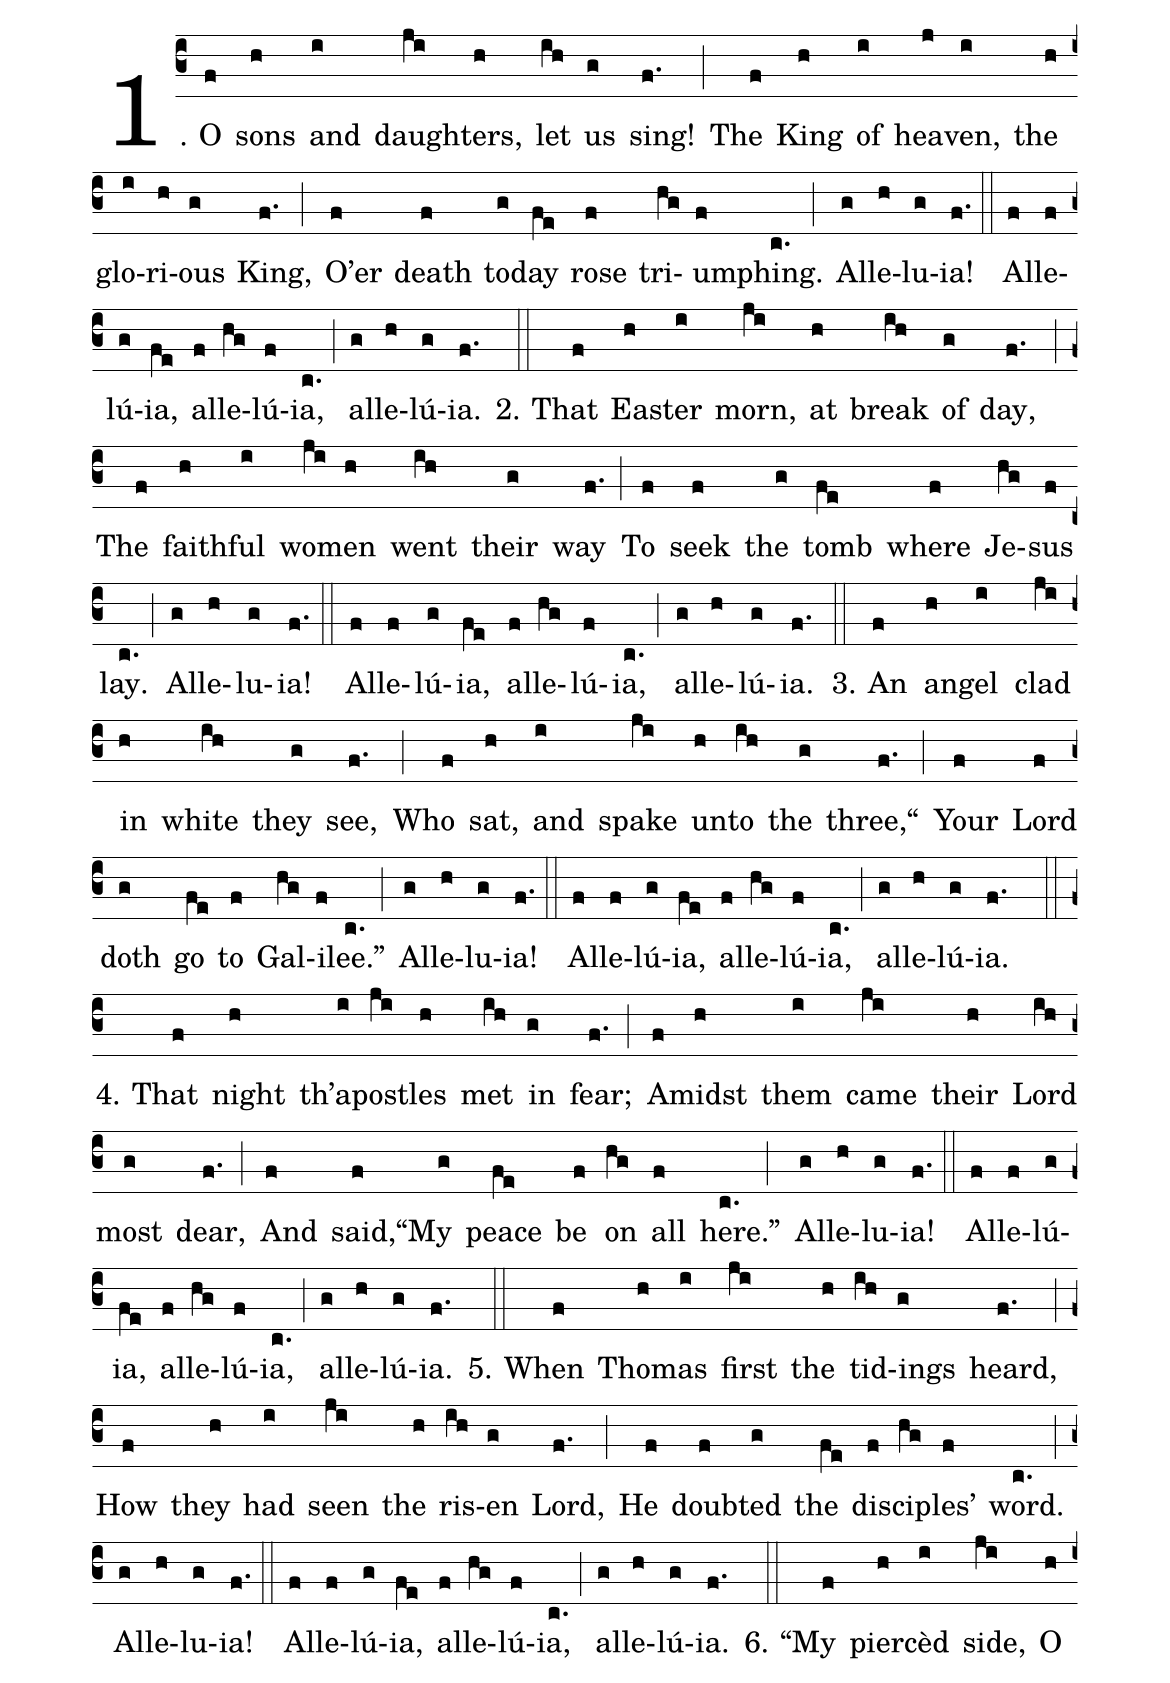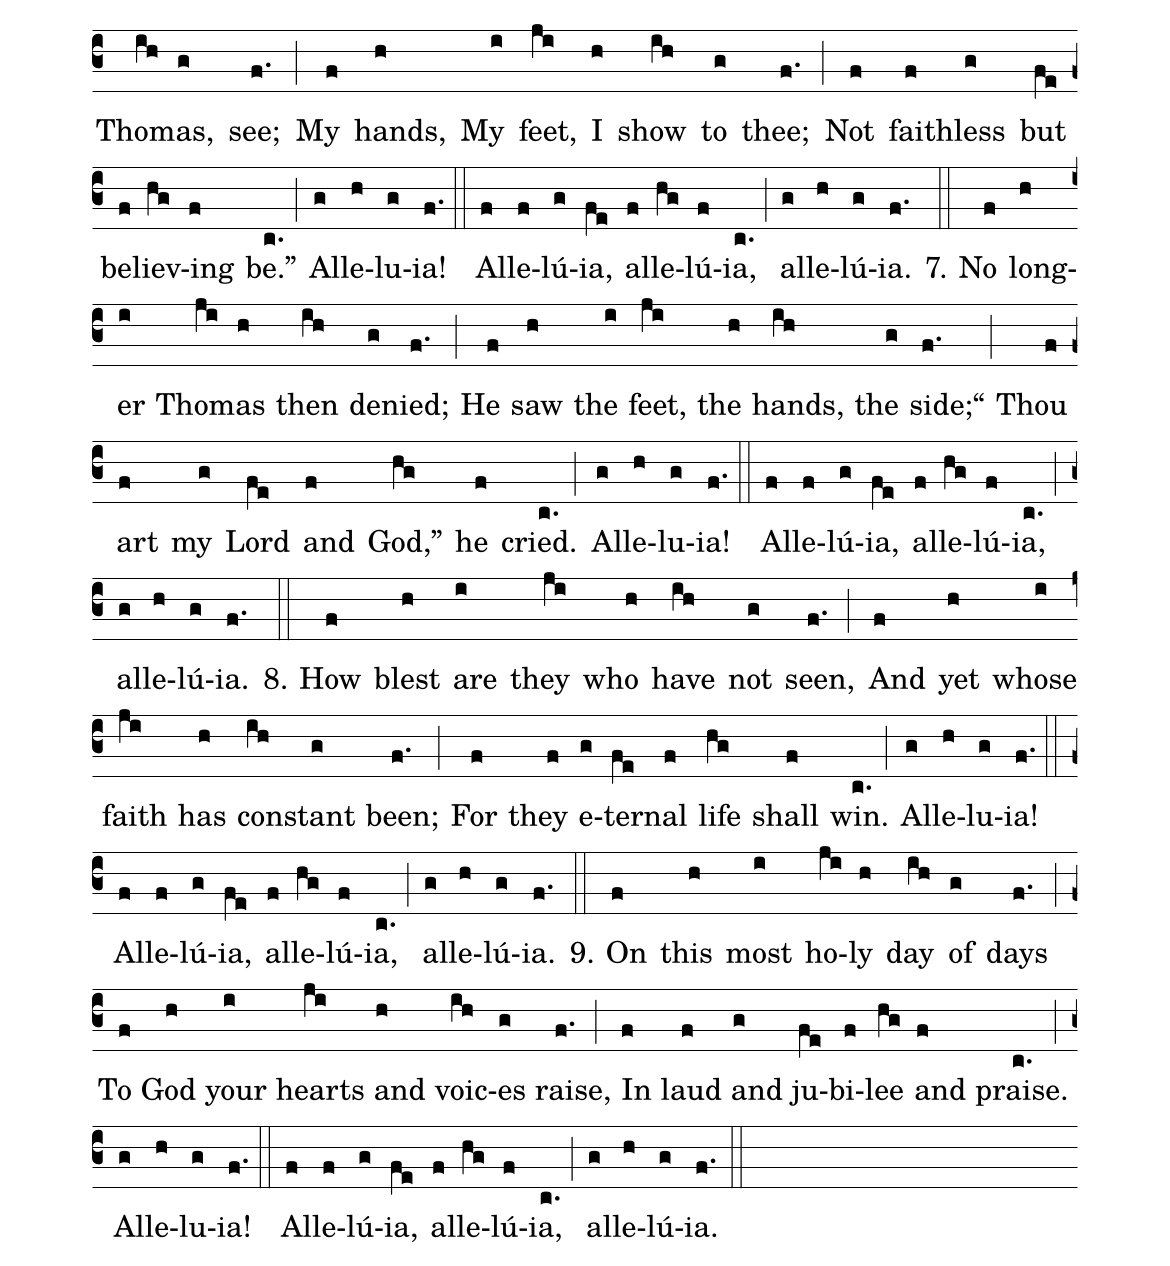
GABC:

%%
1.  O(f) sons(h) and(i) daugh(ji)ters,(h) let(ih) us(g) sing!(f.) (;)
The(f) King(h) of(i) hea(j)ven,(i) the(h) glo(i)ri(h)ous(g) King,(f.) (;)
O'er(f) death(f) to(g)day(fe) rose(f) tri(hg)umph(f)ing.(c.) (;) Al(g)le(h)lu(g)ia!(f.) (::)
Al(f)le(f)lú(g)ia,(fe) al(f)le(hg)lú(f)ia,(c.) (;) al(g)le(h)lú(g)ia.(f.) (::)
2. That(f) East(h)er(i) morn,(ji) at(h) break(ih) of(g) day,(f.) (;)
The(f) faith(h)ful(i) wom(ji)en(h) went(ih) their(g) way(f.) (;)
To(f) seek(f) the(g) tomb(fe) where(f) Je(hg)sus(f) lay.(c.) (;) Al(g)le(h)lu(g)ia!(f.) (::)
Al(f)le(f)lú(g)ia,(fe) al(f)le(hg)lú(f)ia,(c.) (;) al(g)le(h)lú(g)ia.(f.) (::)
3. An(f) an(h)gel(i) clad(ji) in(h) white(ih) they(g) see,(f.) (;)
Who(f) sat,(h) and(i) spake(ji) un(h)to(ih) the(g) three,“(f.) (;)Your(f) Lord(f) doth(g) go(fe) to(f) Gal(hg)i(f)lee.”(c.) (;) Al(g)le(h)lu(g)ia!(f.) (::)
Al(f)le(f)lú(g)ia,(fe) al(f)le(hg)lú(f)ia,(c.) (;) al(g)le(h)lú(g)ia.(f.) (::)
4. That(f) night(h) th'a(i)post(ji)les(h) met(ih) in(g) fear;(f.) (;)
A(f)midst(h) them(i) came(ji) their(h) Lord(ih) most(g) dear,(f.) (;)
And(f) said,“(f)My(g) peace(fe) be(f) on(hg) all(f) here.”(c.) (;) Al(g)le(h)lu(g)ia!(f.) (::)
Al(f)le(f)lú(g)ia,(fe) al(f)le(hg)lú(f)ia,(c.) (;) al(g)le(h)lú(g)ia.(f.) (::)
5. When(f) Thom(h)as(i) first(ji) the(h) tid(ih)ings(g) heard,(f.) (;)
How(f) they(h) had(i) seen(ji) the(h) ris(ih)en(g) Lord,(f.) (;)
He(f) doubt(f)ed(g) the(fe) dis(f)ci(hg)ples’(f) word.(c.) (;) Al(g)le(h)lu(g)ia!(f.) (::)
Al(f)le(f)lú(g)ia,(fe) al(f)le(hg)lú(f)ia,(c.) (;) al(g)le(h)lú(g)ia.(f.) (::)
6. “My(f) pierc(h)èd(i) side,(ji) O(h) Thom(ih)as,(g) see;(f.) (;)
My(f) hands,(h) My(i) feet,(ji) I(h) show(ih) to(g) thee;(f.) (;)
Not(f) faith(f)less(g) but(fe) be(f)liev(hg)ing(f) be.”(c.) (;) Al(g)le(h)lu(g)ia!(f.) (::)
Al(f)le(f)lú(g)ia,(fe) al(f)le(hg)lú(f)ia,(c.) (;) al(g)le(h)lú(g)ia.(f.) (::)
7. No(f) long(h)er(i) Thom(ji)as(h) then(ih) de(g)nied;(f.) (;)
He(f) saw(h) the(i) feet,(ji) the(h) hands,(ih) the(g) side;“(f.) (;)Thou(f) art(f) my(g) Lord(fe) and(f) God,”(hg) he(f) cried.(c.) (;) Al(g)le(h)lu(g)ia!(f.) (::)
Al(f)le(f)lú(g)ia,(fe) al(f)le(hg)lú(f)ia,(c.) (;) al(g)le(h)lú(g)ia.(f.) (::)
8. How(f) blest(h) are(i) they(ji) who(h) have(ih) not(g) seen,(f.) (;)
And(f) yet(h) whose(i) faith(ji) has(h) con(ih)stant(g) been;(f.) (;)
For(f) they(f) e(g)ter(fe)nal(f) life(hg) shall(f) win.(c.) (;) Al(g)le(h)lu(g)ia!(f.) (::)
Al(f)le(f)lú(g)ia,(fe) al(f)le(hg)lú(f)ia,(c.) (;) al(g)le(h)lú(g)ia.(f.) (::)
9. On(f) this(h) most(i) ho(ji)ly(h) day(ih) of(g) days(f.) (;)
To(f) God(h) your(i) hearts(ji) and(h) voic(ih)es(g) raise,(f.) (;)
In(f) laud(f) and(g) ju(fe)bi(f)lee(hg) and(f) praise.(c.) (;) Al(g)le(h)lu(g)ia!(f.) (::)
Al(f)le(f)lú(g)ia,(fe) al(f)le(hg)lú(f)ia,(c.) (;) al(g)le(h)lú(g)ia.(f.) (::)
